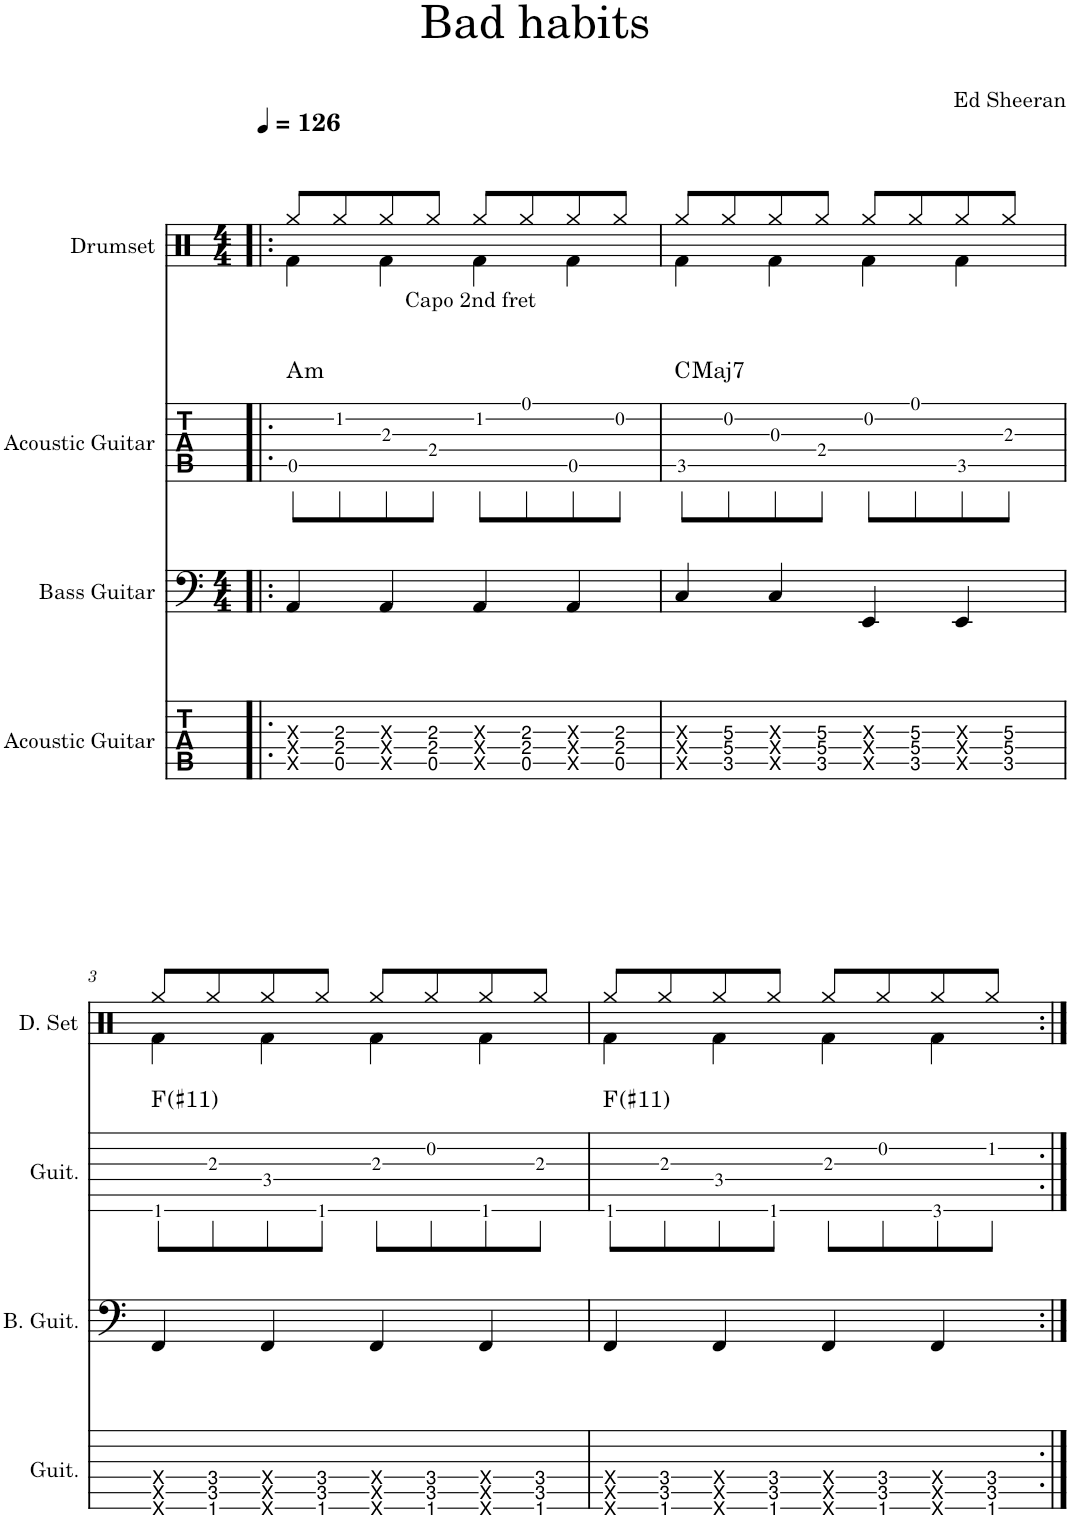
**kern	**kern	**kern	**harte	**kern
*part4	*part3	*part2	*part2	*part1
*staff4	*staff3	*staff2	*	*staff1
*I"Acoustic Guitar	*I"Bass Guitar	*I"Acoustic Guitar	*	*I"Drumset
*I'Guit.	*I'B. Guit.	*I'Guit.	*	*I'D. Set
*stria6	*	*stria6	*	*
*	*clefF4	*	*	*clefX
*	*Trd7c12	*	*	*
*k[]	*k[]	*k[]	*	*k[]
*M4/4	*M4/4	*M4/4	*	*M4/4
*MM126	*MM126	*MM126	*	*MM126
=1!|:	=1!|:	=1!|:	=1!|:	=1!|:
*	*	*	*	*^
!	!	!LO:TX:a:t=Capo 2nd fret	!LO:H:kt=m	!	!
8AA\ 8E\ 8A\L	4AA/	8AA\L	A:min	8Rgg/L	4Rf\
8AA\ 8E\ 8A\J	.	8c\	.	8Rgg/	.
8AA\ 8E\ 8A\L	4AA/	8A\	.	8Rgg/	4Rf\
8AA\ 8E\ 8A\J	.	8E\J	.	8Rgg/J	.
8AA\ 8E\ 8A\L	4AA/	8c\L	.	8Rgg/L	4Rf\
8AA\ 8E\ 8A\J	.	8e\	.	8Rgg/	.
8AA\ 8E\ 8A\L	4AA/	8AA\	.	8Rgg/	4Rf\
8AA\ 8E\ 8A\J	.	8B\J	.	8Rgg/J	.
=2	=2	=2	=2	=2	=2
!	!	!	!LO:H:kt=Maj7	!	!
8C\ 8G\ 8c\L	4C/	8C\L	C:maj7	8Rgg/L	4Rf\
8C\ 8G\ 8c\J	.	8B\	.	8Rgg/	.
8C\ 8G\ 8c\L	4C/	8G\	.	8Rgg/	4Rf\
8C\ 8G\ 8c\J	.	8E\J	.	8Rgg/J	.
8C\ 8G\ 8c\L	4EE/	8B\L	.	8Rgg/L	4Rf\
8C\ 8G\ 8c\J	.	8e\	.	8Rgg/	.
8C\ 8G\ 8c\L	4EE/	8C\	.	8Rgg/	4Rf\
16C\ 16G\ 16c\Jk	.	8A\J	.	8Rgg/J	.
16r	.	.	.	.	.
!!LO:LB:g=z	!!
=3	=3	=3	=3	=3	=3
8FF\ 8C\ 8F\L	4FF/	8FF\L	F:maj(#11)	8Rgg/L	4Rf\
8FF\ 8C\ 8F\J	.	8A\	.	8Rgg/	.
8FF\ 8C\ 8F\L	4FF/	8F\	.	8Rgg/	4Rf\
8FF\ 8C\ 8F\J	.	8FF\J	.	8Rgg/J	.
8FF\ 8C\ 8F\L	4FF/	8A\L	.	8Rgg/L	4Rf\
8FF\ 8C\ 8F\J	.	8B\	.	8Rgg/	.
8FF\ 8C\ 8F\L	4FF/	8FF\	.	8Rgg/	4Rf\
8FF\ 8C\ 8F\J	.	8A\J	.	8Rgg/J	.
=4	=4	=4	=4	=4	=4
8FF\ 8C\ 8F\L	4FF/	8FF\L	F:maj(#11)	8Rgg/L	4Rf\
8FF\ 8C\ 8F\J	.	8A\	.	8Rgg/	.
8FF\ 8C\ 8F\L	4FF/	8F\	.	8Rgg/	4Rf\
8FF\ 8C\ 8F\J	.	8FF\J	.	8Rgg/J	.
8FF\ 8C\ 8F\L	4FF/	8A\L	.	8Rgg/L	4Rf\
8FF\ 8C\ 8F\J	.	8B\	.	8Rgg/	.
8FF\ 8C\ 8F\L	4FF/	8GG\	.	8Rgg/	4Rf\
8FF\ 8C\ 8F\J	.	8c\J	.	8Rgg/J	.
*	*	*	*	*v	*v
=:|!	=:|!	=:|!	=:|!	=:|!
*-	*-	*-	*-	*-
